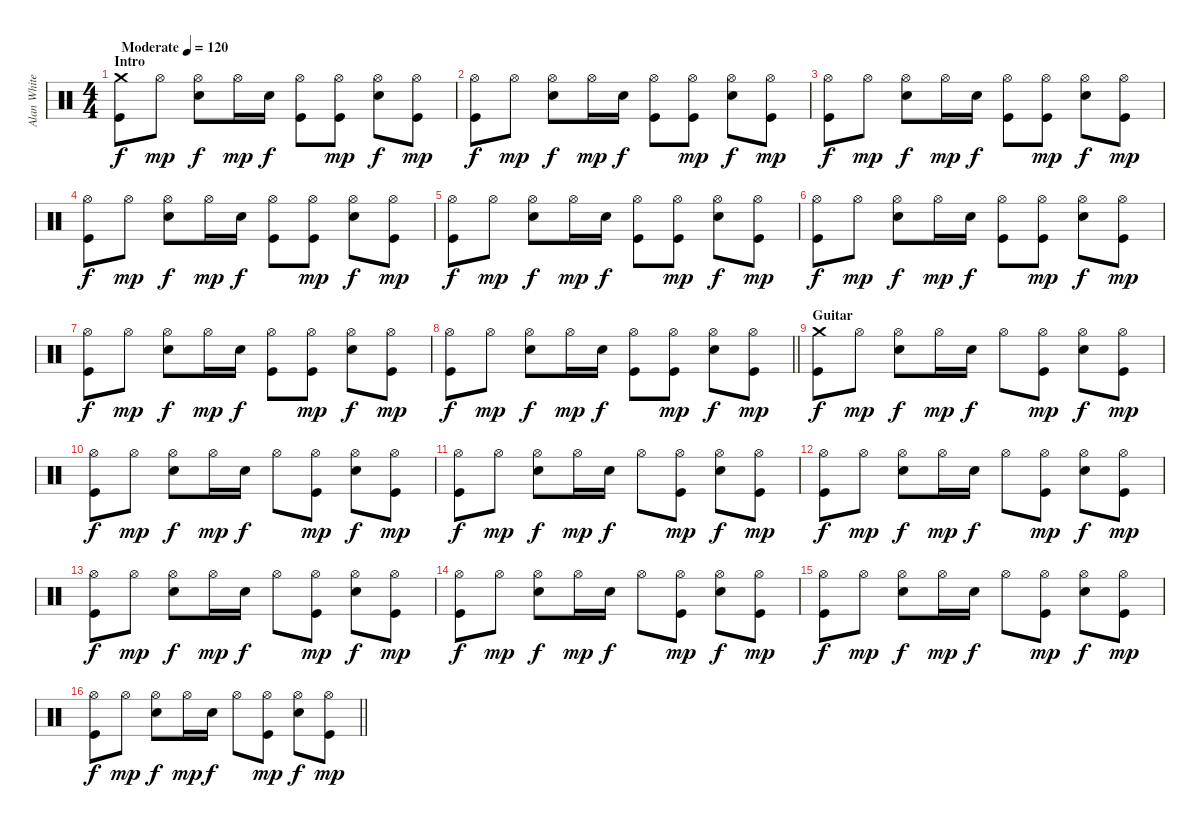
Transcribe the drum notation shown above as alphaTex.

\track ("Alan White" "Alan White") {instrument percussion}
\staff {score}
\articulation defaults
\ts (4 4)
\section ("" "Intro")
\tempo (120 "Moderate")
\clef neutral
\ks c
("Crash medium (hit)" "Kick (hit)").8{dy f} "Hi-Hat (open)".8{dy mp} ("Hi-Hat (open)" "Electric Snare (hit)").8{dy f} "Hi-Hat (open)".16{dy mp} "Electric Snare (hit)".16{dy f} ("Hi-Hat (open)" "Kick (hit)").8 ("Hi-Hat (open)" "Kick (hit)").8{dy mp} ("Hi-Hat (open)" "Electric Snare (hit)").8{dy f} ("Hi-Hat (open)" "Kick (hit)").8{dy mp} |
("Hi-Hat (open)" "Kick (hit)").8{dy f} "Hi-Hat (open)".8{dy mp} ("Hi-Hat (open)" "Electric Snare (hit)").8{dy f} "Hi-Hat (open)".16{dy mp} "Electric Snare (hit)".16{dy f} ("Hi-Hat (open)" "Kick (hit)").8 ("Hi-Hat (open)" "Kick (hit)").8{dy mp} ("Hi-Hat (open)" "Electric Snare (hit)").8{dy f} ("Hi-Hat (open)" "Kick (hit)").8{dy mp} |
("Hi-Hat (open)" "Kick (hit)").8{dy f} "Hi-Hat (open)".8{dy mp} ("Hi-Hat (open)" "Electric Snare (hit)").8{dy f} "Hi-Hat (open)".16{dy mp} "Electric Snare (hit)".16{dy f} ("Hi-Hat (open)" "Kick (hit)").8 ("Hi-Hat (open)" "Kick (hit)").8{dy mp} ("Hi-Hat (open)" "Electric Snare (hit)").8{dy f} ("Hi-Hat (open)" "Kick (hit)").8{dy mp} |
("Hi-Hat (open)" "Kick (hit)").8{dy f} "Hi-Hat (open)".8{dy mp} ("Hi-Hat (open)" "Electric Snare (hit)").8{dy f} "Hi-Hat (open)".16{dy mp} "Electric Snare (hit)".16{dy f} ("Hi-Hat (open)" "Kick (hit)").8 ("Hi-Hat (open)" "Kick (hit)").8{dy mp} ("Hi-Hat (open)" "Electric Snare (hit)").8{dy f} ("Hi-Hat (open)" "Kick (hit)").8{dy mp} |
("Hi-Hat (open)" "Kick (hit)").8{dy f} "Hi-Hat (open)".8{dy mp} ("Hi-Hat (open)" "Electric Snare (hit)").8{dy f} "Hi-Hat (open)".16{dy mp} "Electric Snare (hit)".16{dy f} ("Hi-Hat (open)" "Kick (hit)").8 ("Hi-Hat (open)" "Kick (hit)").8{dy mp} ("Hi-Hat (open)" "Electric Snare (hit)").8{dy f} ("Hi-Hat (open)" "Kick (hit)").8{dy mp} |
("Hi-Hat (open)" "Kick (hit)").8{dy f} "Hi-Hat (open)".8{dy mp} ("Hi-Hat (open)" "Electric Snare (hit)").8{dy f} "Hi-Hat (open)".16{dy mp} "Electric Snare (hit)".16{dy f} ("Hi-Hat (open)" "Kick (hit)").8 ("Hi-Hat (open)" "Kick (hit)").8{dy mp} ("Hi-Hat (open)" "Electric Snare (hit)").8{dy f} ("Hi-Hat (open)" "Kick (hit)").8{dy mp} |
("Hi-Hat (open)" "Kick (hit)").8{dy f} "Hi-Hat (open)".8{dy mp} ("Hi-Hat (open)" "Electric Snare (hit)").8{dy f} "Hi-Hat (open)".16{dy mp} "Electric Snare (hit)".16{dy f} ("Hi-Hat (open)" "Kick (hit)").8 ("Hi-Hat (open)" "Kick (hit)").8{dy mp} ("Hi-Hat (open)" "Electric Snare (hit)").8{dy f} ("Hi-Hat (open)" "Kick (hit)").8{dy mp} |
\barLineRight lightlight
("Hi-Hat (open)" "Kick (hit)").8{dy f} "Hi-Hat (open)".8{dy mp} ("Hi-Hat (open)" "Electric Snare (hit)").8{dy f} "Hi-Hat (open)".16{dy mp} "Electric Snare (hit)".16{dy f} ("Hi-Hat (open)" "Kick (hit)").8 ("Hi-Hat (open)" "Kick (hit)").8{dy mp} ("Hi-Hat (open)" "Electric Snare (hit)").8{dy f} ("Hi-Hat (open)" "Kick (hit)").8{dy mp} |
\section ("" "Guitar")
("Crash medium (hit)" "Kick (hit)").8{dy f} "Hi-Hat (open)".8{dy mp} ("Hi-Hat (open)" "Electric Snare (hit)").8{dy f} "Hi-Hat (open)".16{dy mp} "Electric Snare (hit)".16{dy f} "Hi-Hat (open)".8 ("Hi-Hat (open)" "Kick (hit)").8{dy mp} ("Hi-Hat (open)" "Electric Snare (hit)").8{dy f} ("Hi-Hat (open)" "Kick (hit)").8{dy mp} |
("Hi-Hat (open)" "Kick (hit)").8{dy f} "Hi-Hat (open)".8{dy mp} ("Hi-Hat (open)" "Electric Snare (hit)").8{dy f} "Hi-Hat (open)".16{dy mp} "Electric Snare (hit)".16{dy f} "Hi-Hat (open)".8 ("Hi-Hat (open)" "Kick (hit)").8{dy mp} ("Hi-Hat (open)" "Electric Snare (hit)").8{dy f} ("Hi-Hat (open)" "Kick (hit)").8{dy mp} |
("Hi-Hat (open)" "Kick (hit)").8{dy f} "Hi-Hat (open)".8{dy mp} ("Hi-Hat (open)" "Electric Snare (hit)").8{dy f} "Hi-Hat (open)".16{dy mp} "Electric Snare (hit)".16{dy f} "Hi-Hat (open)".8 ("Hi-Hat (open)" "Kick (hit)").8{dy mp} ("Hi-Hat (open)" "Electric Snare (hit)").8{dy f} ("Hi-Hat (open)" "Kick (hit)").8{dy mp} |
("Hi-Hat (open)" "Kick (hit)").8{dy f} "Hi-Hat (open)".8{dy mp} ("Hi-Hat (open)" "Electric Snare (hit)").8{dy f} "Hi-Hat (open)".16{dy mp} "Electric Snare (hit)".16{dy f} "Hi-Hat (open)".8 ("Hi-Hat (open)" "Kick (hit)").8{dy mp} ("Hi-Hat (open)" "Electric Snare (hit)").8{dy f} ("Hi-Hat (open)" "Kick (hit)").8{dy mp} |
("Hi-Hat (open)" "Kick (hit)").8{dy f} "Hi-Hat (open)".8{dy mp} ("Hi-Hat (open)" "Electric Snare (hit)").8{dy f} "Hi-Hat (open)".16{dy mp} "Electric Snare (hit)".16{dy f} "Hi-Hat (open)".8 ("Hi-Hat (open)" "Kick (hit)").8{dy mp} ("Hi-Hat (open)" "Electric Snare (hit)").8{dy f} ("Hi-Hat (open)" "Kick (hit)").8{dy mp} |
("Hi-Hat (open)" "Kick (hit)").8{dy f} "Hi-Hat (open)".8{dy mp} ("Hi-Hat (open)" "Electric Snare (hit)").8{dy f} "Hi-Hat (open)".16{dy mp} "Electric Snare (hit)".16{dy f} "Hi-Hat (open)".8 ("Hi-Hat (open)" "Kick (hit)").8{dy mp} ("Hi-Hat (open)" "Electric Snare (hit)").8{dy f} ("Hi-Hat (open)" "Kick (hit)").8{dy mp} |
("Hi-Hat (open)" "Kick (hit)").8{dy f} "Hi-Hat (open)".8{dy mp} ("Hi-Hat (open)" "Electric Snare (hit)").8{dy f} "Hi-Hat (open)".16{dy mp} "Electric Snare (hit)".16{dy f} "Hi-Hat (open)".8 ("Hi-Hat (open)" "Kick (hit)").8{dy mp} ("Hi-Hat (open)" "Electric Snare (hit)").8{dy f} ("Hi-Hat (open)" "Kick (hit)").8{dy mp} |
\barLineRight lightlight
("Hi-Hat (open)" "Kick (hit)").8{dy f} "Hi-Hat (open)".8{dy mp} ("Hi-Hat (open)" "Electric Snare (hit)").8{dy f} "Hi-Hat (open)".16{dy mp} "Electric Snare (hit)".16{dy f} "Hi-Hat (open)".8 ("Hi-Hat (open)" "Kick (hit)").8{dy mp} ("Hi-Hat (open)" "Electric Snare (hit)").8{dy f} ("Hi-Hat (open)" "Kick (hit)").8{dy mp}
